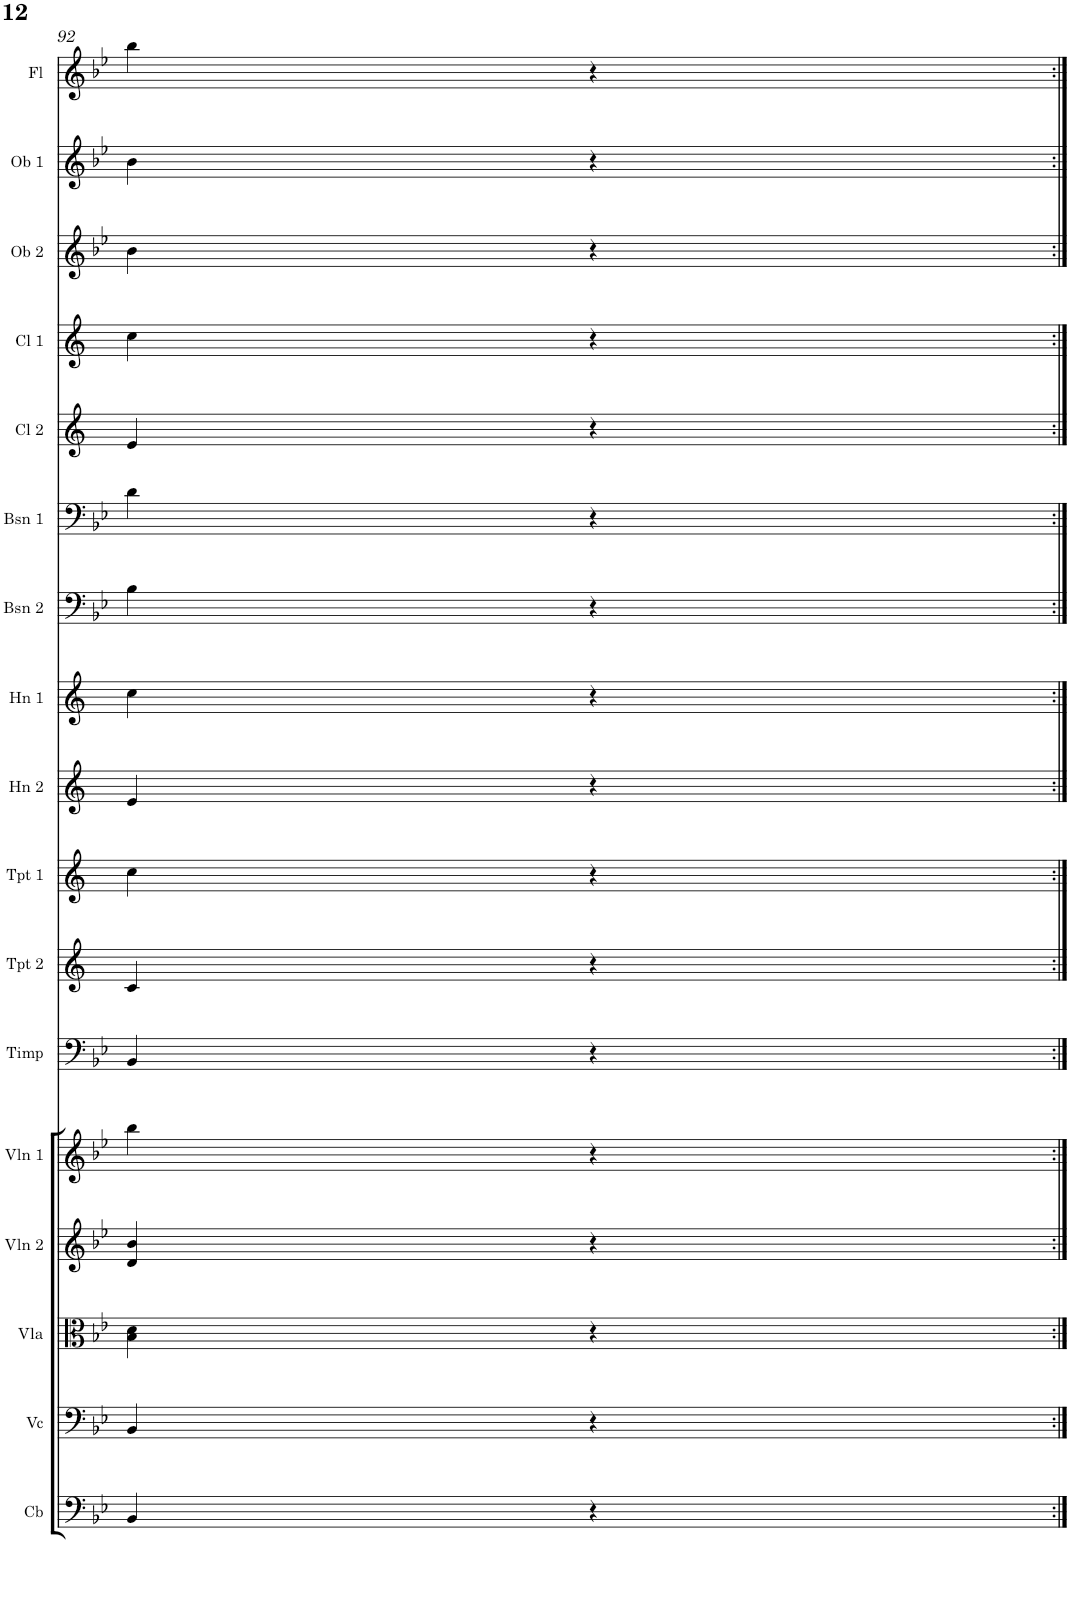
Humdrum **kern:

**kern	**kern	**kern	**kern	**kern	**kern	**kern	**kern	**kern	**kern	**kern	**kern	**kern	**kern	**kern	**kern	**kern
*part17	*part16	*part15	*part14	*part13	*part12	*part11	*part10	*part9	*part8	*part7	*part6	*part5	*part4	*part3	*part2	*part1
*staff17	*staff16	*staff15	*staff14	*staff13	*staff12	*staff11	*staff10	*staff9	*staff8	*staff7	*staff6	*staff5	*staff4	*staff3	*staff2	*staff1
*I"Contrabass	*I"Violoncello	*I"Viola	*I"Violin 2	*I"Violin 1	*I"Timpani	*I"Bb Trumpet 2	*I"Bb Trumpet 1	*I"Bb (basso) Horn 2	*I"Bb (basso) Horn 1	*I"Bassoon 2	*I"Bassoon 1	*I"Bb Clarinet 2	*I"Bb Clarinet 1	*I"Oboe 2	*I"Oboe 1	*I"Flute
*I'Cb	*I'Vc	*I'Vla	*I'Vln 2	*I'Vln 1	*I'Timp	*I'Tpt 2	*I'Tpt 1	*I'Hn 2	*I'Hn 1	*I'Bsn 2	*I'Bsn 1	*I'Cl 2	*I'Cl 1	*I'Ob 2	*I'Ob 1	*I'Fl
!!LO:PB:g=z
*clefF4	*clefF4	*clefC3	*clefG2	*clefG2	*clefF4	*clefG2	*clefG2	*clefG2	*clefG2	*clefF4	*clefF4	*clefG2	*clefG2	*clefG2	*clefG2	*clefG2
*Trd7c12	*	*	*	*	*	*Trd1c2	*Trd1c2	*Trd8c14	*Trd8c14	*	*	*Trd1c2	*Trd1c2	*	*	*
*k[b-e-]	*k[b-e-]	*k[b-e-]	*k[b-e-]	*k[b-e-]	*k[b-e-]	*k[]	*k[]	*k[]	*k[]	*k[b-e-]	*k[b-e-]	*k[]	*k[]	*k[b-e-]	*k[b-e-]	*k[b-e-]
*M3/4	*M3/4	*M3/4	*M3/4	*M3/4	*M3/4	*M3/4	*M3/4	*M3/4	*M3/4	*M3/4	*M3/4	*M3/4	*M3/4	*M3/4	*M3/4	*M3/4
=92	=92	=92	=92	=92	=92	=92	=92	=92	=92	=92	=92	=92	=92	=92	=92	=92
4BB-/	4BB-/	4B-\ 4d\	4d/ 4b-/	4bb-\	4BB-/	4c/	4cc\	4e/	4cc\	4B-\	4d\	4e/	4cc\	4b-\	4b-\	4bb-\
4r	4r	4r	4r	4r	4r	4r	4r	4r	4r	4r	4r	4r	4r	4r	4r	4r
=:|!	=:|!	=:|!	=:|!	=:|!	=:|!	=:|!	=:|!	=:|!	=:|!	=:|!	=:|!	=:|!	=:|!	=:|!	=:|!	=:|!
*-	*-	*-	*-	*-	*-	*-	*-	*-	*-	*-	*-	*-	*-	*-	*-	*-
